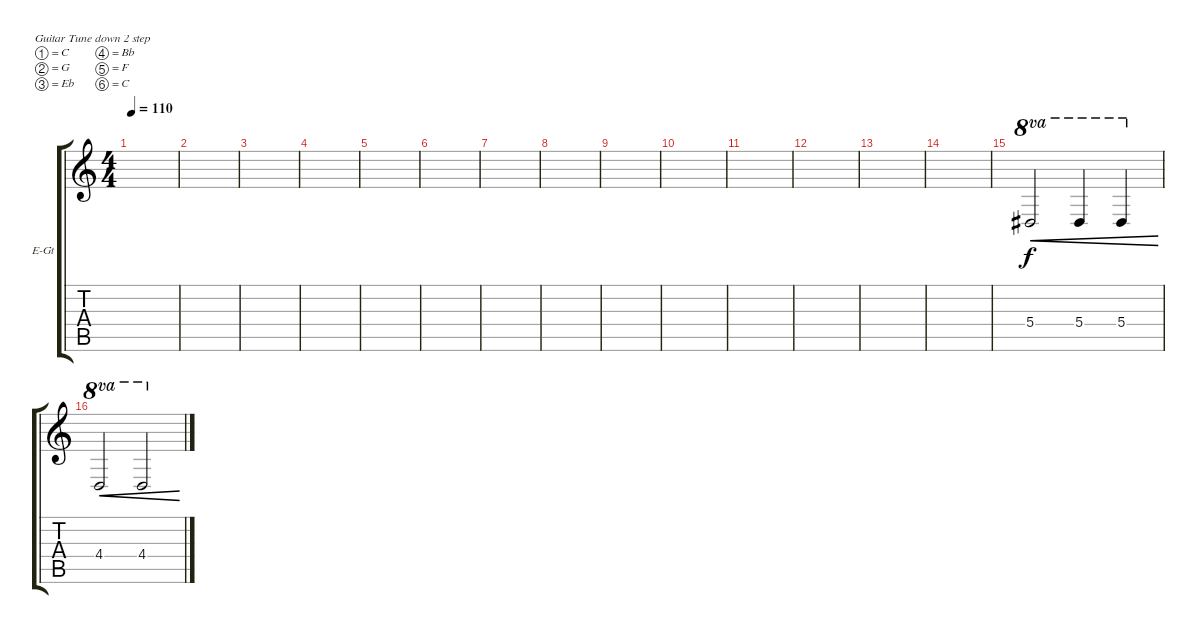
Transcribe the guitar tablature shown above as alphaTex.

\defaultSystemsLayout 4
\bracketExtendMode groupsimilarinstruments
\firstSystemTrackNameOrientation horizontal
\otherSystemsTrackNameOrientation horizontal
\track ("Electric Guitar 11" "E-Gt") {instrument distortionguitar}
\staff {score tabs}
\tuning (C4 G3 Eb3 Bb2 F2 C2)
\ts (4 4)
\tempo 110
\clef g2
\scale
0.333333
\ks c
|
\scale
0.333333 |
\scale
0.333333 |
\scale
0.333333 |
\scale
0.333333 |
\scale
0.333333 |
\scale
0.333333 |
\scale
0.333333 |
\scale
0.333333 |
\scale
0.333333 |
\scale
0.333333 |
\scale
0.333333 |
|
|
5.4.2{ot 8va cre} 5.4.4{ot 8va cre} 5.4.4{ot 8va cre} |
4.4.2{ot 8va cre} 4.4.2{ot 8va cre}
